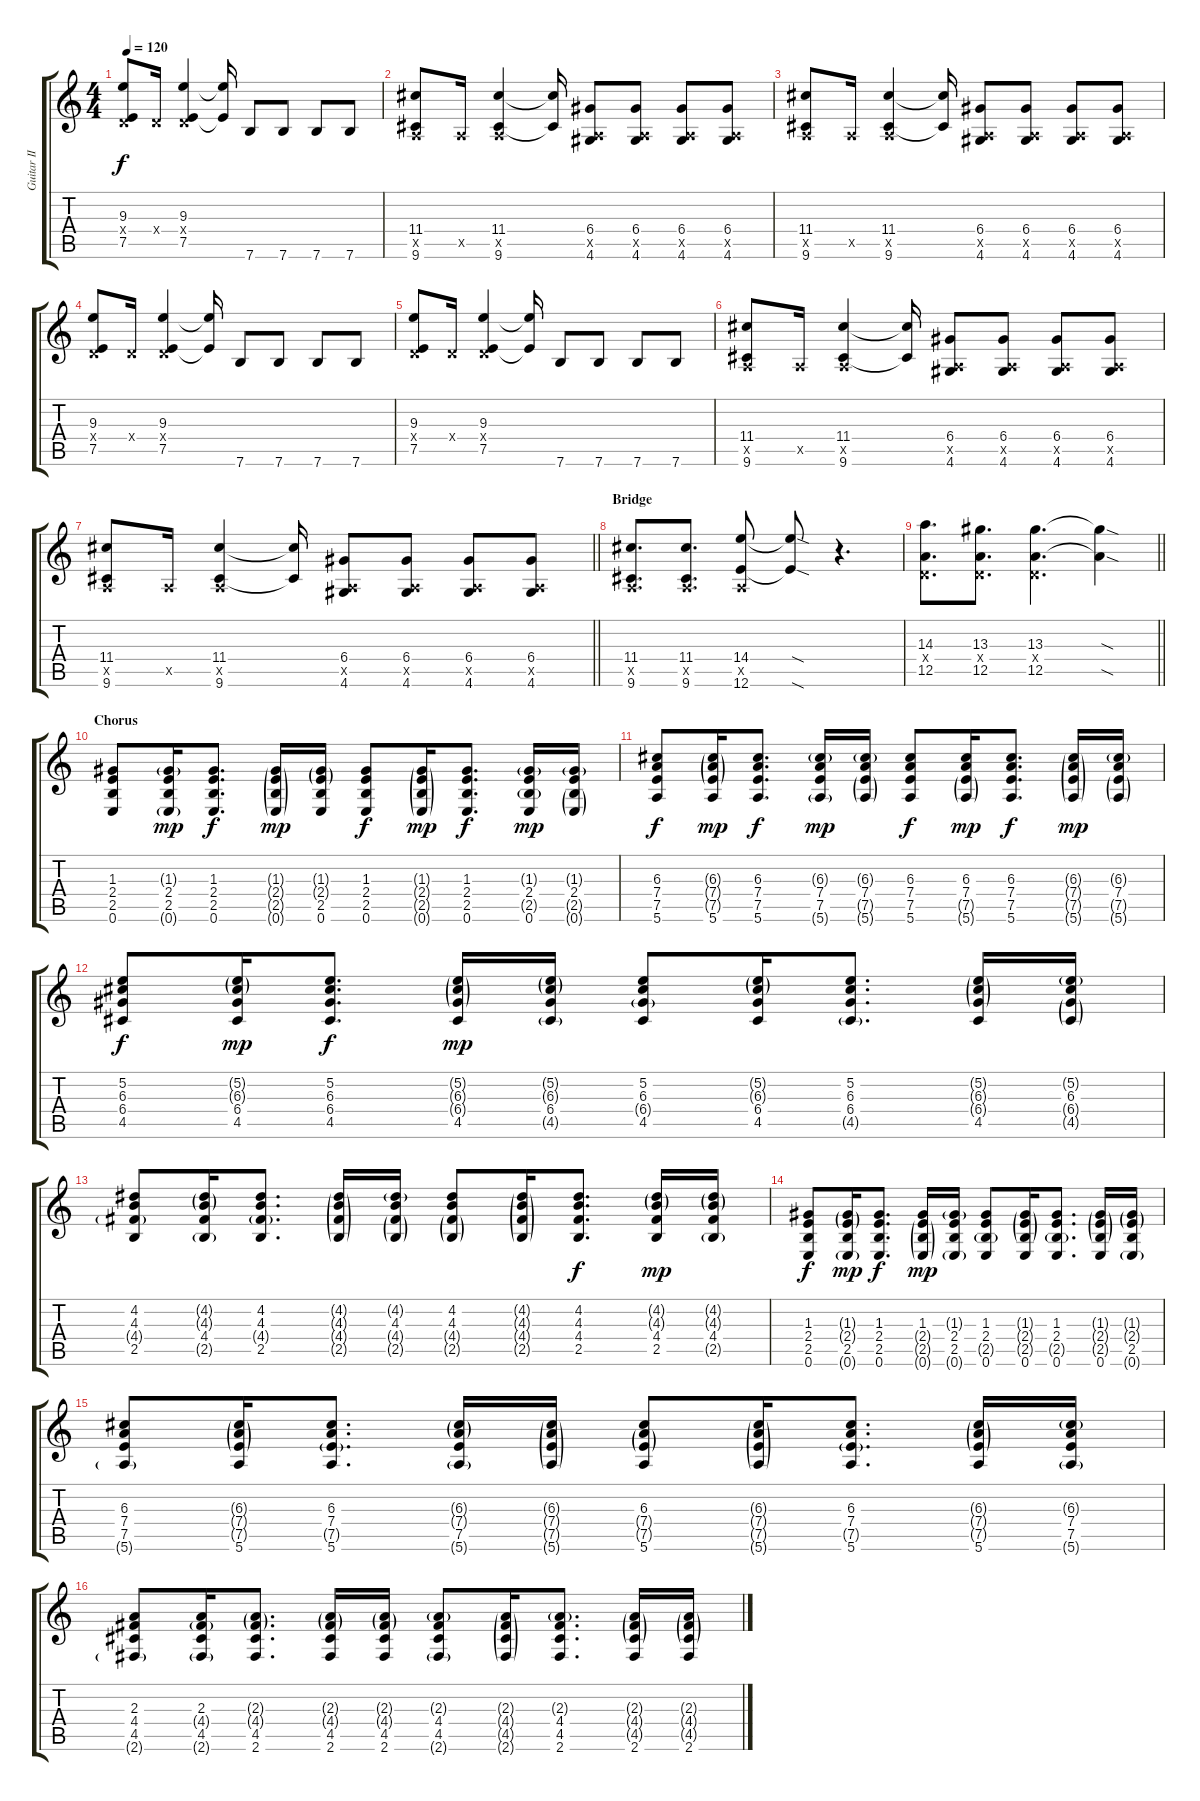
\track ("Guitar II" "Guitar II") {instrument distortionguitar}
\staff {score tabs}
\tuning (E4 B3 G3 D3 A2 E2) {hide}
\ts (4 4)
\tempo 120
\clef g2
\ks c
(9.3 0.4{x} 7.5).8{dy f} 0.4{x}.16 (9.3 0.4{x} 7.5).4 (9.3{t} 7.5{t}).16 7.6.8 7.6.8 7.6.8 7.6.8 |
(11.4 0.5{x} 9.6).8 0.5{x}.16 (11.4 0.5{x} 9.6).4 (11.4{t} 9.6{t}).16 (6.4 0.5{x} 4.6).8 (6.4 0.5{x} 4.6).8 (6.4 0.5{x} 4.6).8 (6.4 0.5{x} 4.6).8 |
(11.4 0.5{x} 9.6).8 0.5{x}.16 (11.4 0.5{x} 9.6).4 (11.4{t} 9.6{t}).16 (6.4 0.5{x} 4.6).8 (6.4 0.5{x} 4.6).8 (6.4 0.5{x} 4.6).8 (6.4 0.5{x} 4.6).8 |
(9.3 0.4{x} 7.5).8 0.4{x}.16 (9.3 0.4{x} 7.5).4 (9.3{t} 7.5{t}).16 7.6.8 7.6.8 7.6.8 7.6.8 |
(9.3 0.4{x} 7.5).8 0.4{x}.16 (9.3 0.4{x} 7.5).4 (9.3{t} 7.5{t}).16 7.6.8 7.6.8 7.6.8 7.6.8 |
(11.4 0.5{x} 9.6).8 0.5{x}.16 (11.4 0.5{x} 9.6).4 (11.4{t} 9.6{t}).16 (6.4 0.5{x} 4.6).8 (6.4 0.5{x} 4.6).8 (6.4 0.5{x} 4.6).8 (6.4 0.5{x} 4.6).8 |
\barLineRight lightlight
(11.4 0.5{x} 9.6).8 0.5{x}.16 (11.4 0.5{x} 9.6).4 (11.4{t} 9.6{t}).16 (6.4 0.5{x} 4.6).8 (6.4 0.5{x} 4.6).8 (6.4 0.5{x} 4.6).8 (6.4 0.5{x} 4.6).8 |
\section ("" "Bridge")
(11.4 0.5{x} 9.6).8{d} (11.4 0.5{x} 9.6).8{d} (14.4 0.5{x} 12.6).8 (14.4{sod t} 12.6{sod t}).8 r.4{d} |
\barLineRight lightlight
(14.3 0.4{x} 12.5).8{d} (13.3 0.4{x} 12.5).8{d} (13.3 0.4{x} 12.5).4{d} (13.3{sod t} 12.5{sod t}).4 |
\section ("" "Chorus")
(1.3 2.4 2.5 0.6).8 (1.3{g} 2.4 2.5 0.6{g}).16{dy mp} (1.3 2.4 2.5 0.6).8{d dy f} (1.3{g} 2.4{g} 2.5{g} 0.6{g}).16{dy mp} (1.3{g} 2.4{g} 2.5 0.6).16 (1.3 2.4 2.5 0.6).8{dy f} (1.3{g} 2.4{g} 2.5{g} 0.6{g}).16{dy mp} (1.3 2.4 2.5 0.6).8{d dy f} (1.3{g} 2.4 2.5{g} 0.6).16{dy mp} (1.3{g} 2.4 2.5{g} 0.6{g}).16 |
(6.3 7.4 7.5 5.6).8{dy f} (6.3{g} 7.4{g} 7.5{g} 5.6).16{dy mp} (6.3 7.4 7.5 5.6).8{d dy f} (6.3{g} 7.4 7.5 5.6{g}).16{dy mp} (6.3{g} 7.4 7.5{g} 5.6{g}).16 (6.3 7.4 7.5 5.6).8{dy f} (6.3 7.4 7.5{g} 5.6{g}).16{dy mp} (6.3 7.4 7.5 5.6).8{d dy f} (6.3{g} 7.4{g} 7.5{g} 5.6{g}).16{dy mp} (6.3{g} 7.4 7.5{g} 5.6{g}).16 |
(5.2 6.3 6.4 4.5).8{dy f} (5.2{g} 6.3{g} 6.4 4.5).16{dy mp} (5.2 6.3 6.4 4.5).8{d dy f} (5.2{g} 6.3{g} 6.4{g} 4.5).16{dy mp} (5.2{g} 6.3{g} 6.4 4.5{g}).16 (5.2 6.3 6.4{g} 4.5).8 (5.2{g} 6.3{g} 6.4 4.5).16 (5.2 6.3 6.4 4.5{g}).8{d} (5.2{g} 6.3{g} 6.4{g} 4.5).16 (5.2{g} 6.3 6.4{g} 4.5{g}).16 |
(4.2 4.3 4.4{g} 2.5).8 (4.2{g} 4.3{g} 4.4 2.5{g}).16 (4.2 4.3 4.4{g} 2.5).8{d} (4.2{g} 4.3{g} 4.4{g} 2.5{g}).16 (4.2{g} 4.3 4.4{g} 2.5{g}).16 (4.2 4.3 4.4{g} 2.5{g}).8 (4.2{g} 4.3{g} 4.4{g} 2.5{g}).16 (4.2 4.3 4.4 2.5).8{d dy f} (4.2{g} 4.3{g} 4.4 2.5).16{dy mp} (4.2{g} 4.3{g} 4.4 2.5{g}).16 |
(1.3 2.4 2.5 0.6).8{dy f} (1.3{g} 2.4{g} 2.5 0.6{g}).16{dy mp} (1.3 2.4 2.5 0.6).8{d dy f} (1.3 2.4{g} 2.5{g} 0.6{g}).16{dy mp} (1.3{g} 2.4 2.5 0.6{g}).16 (1.3 2.4 2.5{g} 0.6).8 (1.3{g} 2.4{g} 2.5{g} 0.6).16 (1.3 2.4 2.5{g} 0.6).8{d} (1.3{g} 2.4{g} 2.5{g} 0.6).16 (1.3{g} 2.4{g} 2.5 0.6{g}).16 |
(6.3 7.4 7.5 5.6{g}).8 (6.3{g} 7.4{g} 7.5{g} 5.6).16 (6.3 7.4 7.5{g} 5.6).8{d} (6.3{g} 7.4{g} 7.5 5.6{g}).16 (6.3{g} 7.4{g} 7.5{g} 5.6{g}).16 (6.3 7.4{g} 7.5{g} 5.6).8 (6.3{g} 7.4{g} 7.5{g} 5.6{g}).16 (6.3 7.4 7.5{g} 5.6).8{d} (6.3{g} 7.4{g} 7.5{g} 5.6).16 (6.3{g} 7.4 7.5 5.6{g}).16 |
(2.3 4.4 4.5 2.6{g}).8 (2.3 4.4{g} 4.5 2.6{g}).16 (2.3{g} 4.4{g} 4.5 2.6).8{d} (2.3{g} 4.4{g} 4.5 2.6).16 (2.3{g} 4.4{g} 4.5 2.6).16 (2.3{g} 4.4 4.5 2.6{g}).8 (2.3{g} 4.4{g} 4.5{g} 2.6{g}).16 (2.3{g} 4.4 4.5 2.6).8{d} (2.3{g} 4.4{g} 4.5{g} 2.6).16 (2.3{g} 4.4{g} 4.5{g} 2.6).16
